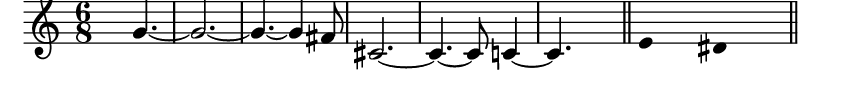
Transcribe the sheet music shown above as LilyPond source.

\version "2.11.64"

\include "../config/lib.ly"

\score {
  \new Staff {
      \time 6/8
      \relative c'' {
        \set Score.currentBarNumber = #76
        \bar ""
        \bracketUp
        s4. g4.~^\markup{Ob.}
        g2.~
        g4.~ g4 fis8
        cis2.~
        cis4.~ cis8 c4~
        c4. s4.
        \bar "||"
        \cadenzaOn
        \override Stem #'transparent = ##t
        \override TextScript #'extra-offset = #'( -5 . 0 )
        e4^\markup{Notas omitidas} dis
        \bar "||"
      }
    }
  \layout {
    \context {
      \Staff \consists "Horizontal_bracket_engraver"
    }
  }
}
\paper {
  paper-width = 14.5\cm
  paper-height = 1.8\cm
  top-margin = -.6\cm
  left-margin = .4\cm
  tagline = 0
  indent = #0
}
